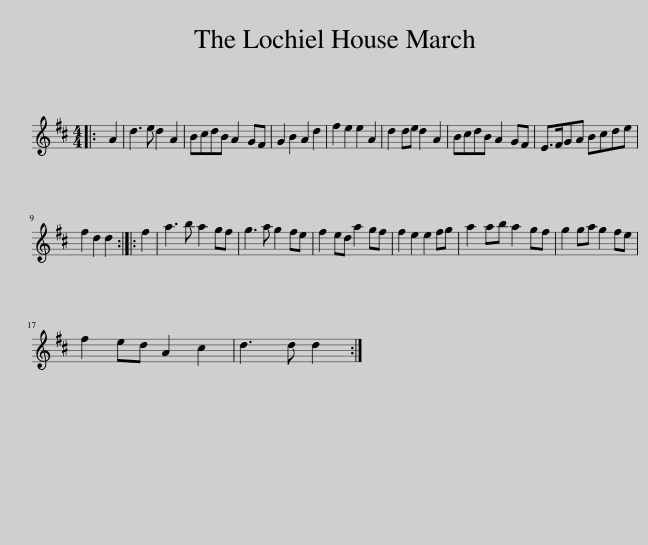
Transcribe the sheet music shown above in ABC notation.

X:1
L:1/8
M:4/4
I:linebreak $
K:D
V:1 treble
V:1
|: A2 | d3 e d2 A2 | BcdB A2 GF | G2 B2 A2 d2 | f2 e2 e2 A2 | %5
 d2 de d2 A2 | BcdB A2 GF | E>FGA Bcde |$ f2 d2 d2 :: f2 | %10
 a3 b a2 gf | g3 a g2 fe | f2 ed a2 gf | f2 e2 e2 fg | a2 ab a2 gf | %15
 g2 ga g2 fe |$ f2 ed A2 c2 | d3 d d2 :| %18
